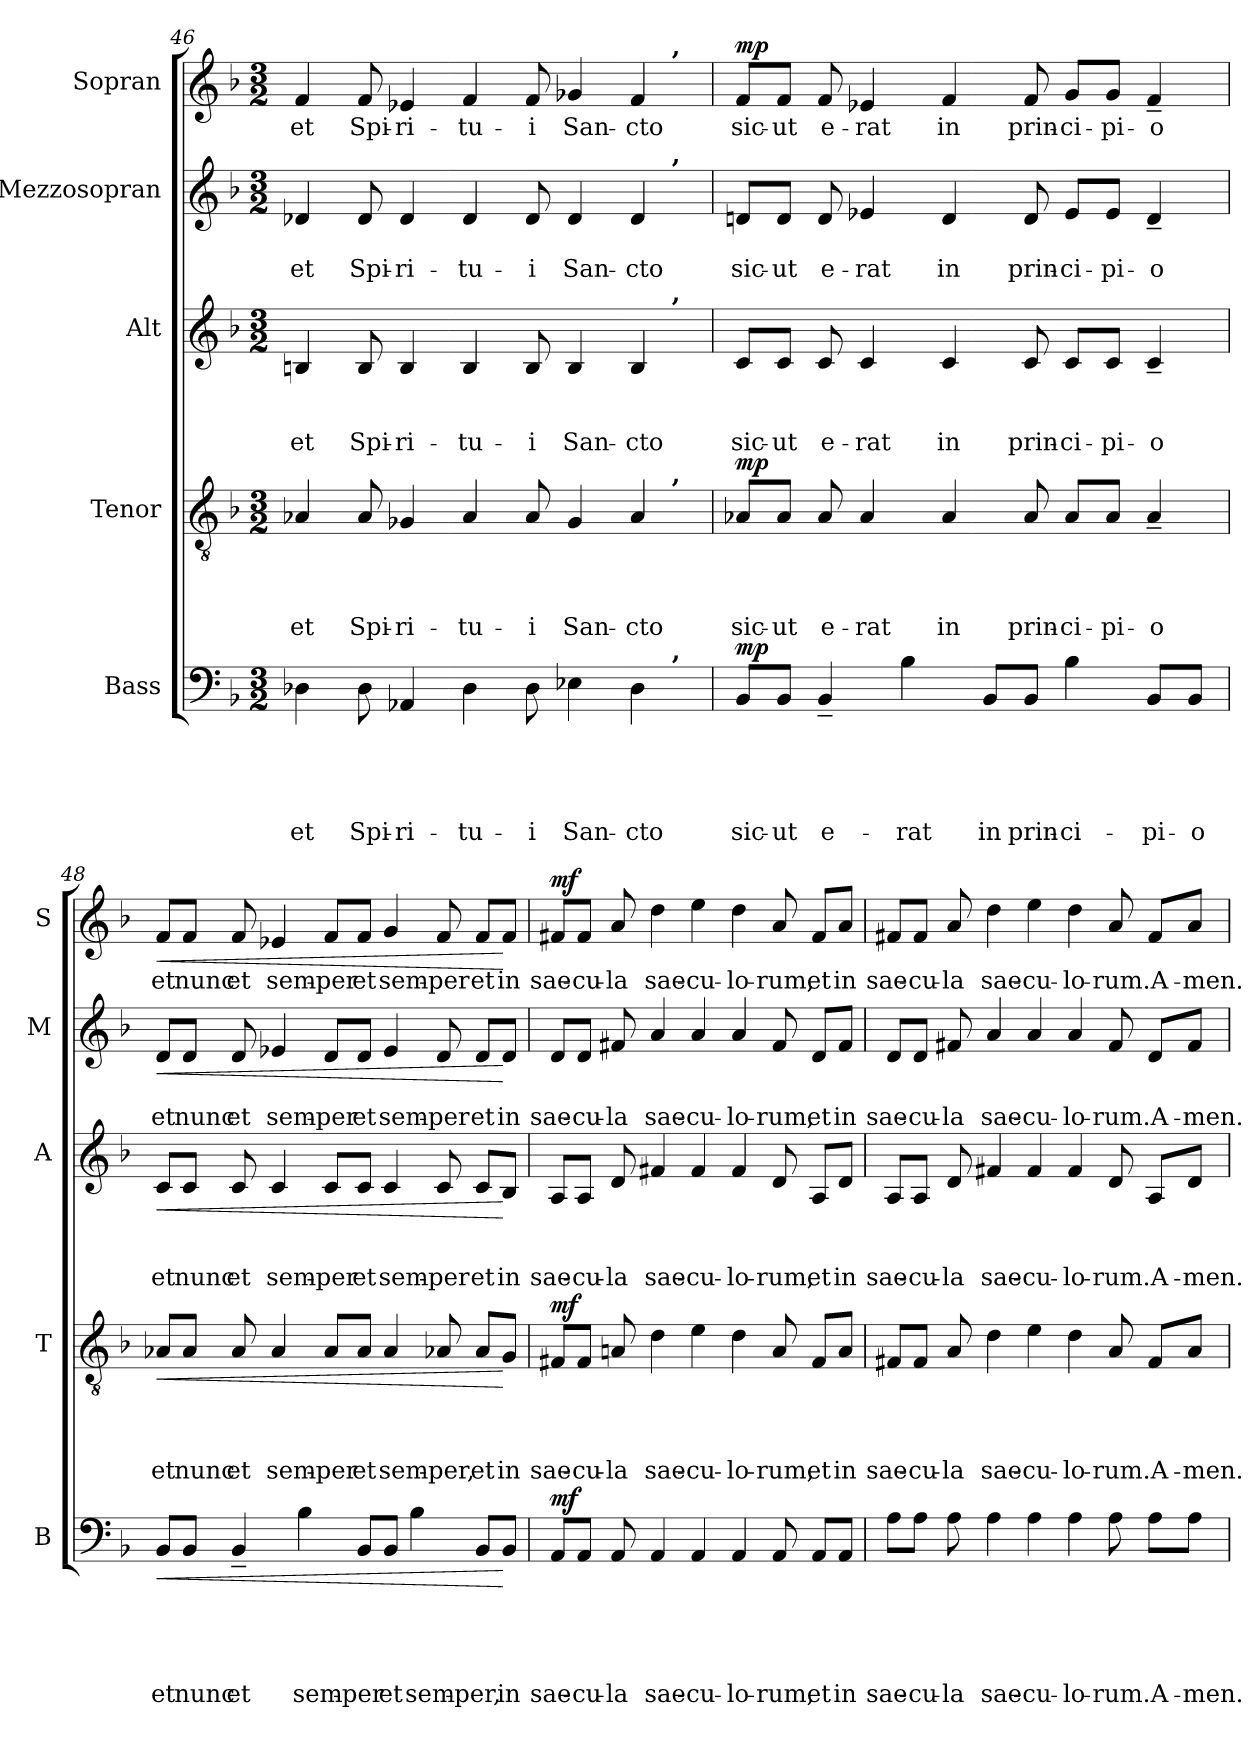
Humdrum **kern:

**kern	**text	**text	**text	**text	**text	**dynam	**kern	**text	**text	**text	**text	**dynam	**kern	**text	**text	**text	**dynam	**kern	**text	**text	**dynam	**kern	**text	**dynam
*part5	*part5	*part5	*part5	*part5	*part5	*part5	*part4	*part4	*part4	*part4	*part4	*part4	*part3	*part3	*part3	*part3	*part3	*part2	*part2	*part2	*part2	*part1	*part1	*part1
*staff5	*staff5	*staff5	*staff5	*staff5	*staff5	*staff5	*staff4	*staff4	*staff4	*staff4	*staff4	*staff4	*staff3	*staff3	*staff3	*staff3	*staff3	*staff2	*staff2	*staff2	*staff2	*staff1	*staff1	*staff1
*I"Bass	*	*	*	*	*	*	*I"Tenor	*	*	*	*	*	*I"Alt	*	*	*	*	*I"Mezzosopran	*	*	*	*I"Sopran	*	*
*I'B	*	*	*	*	*	*	*I'T	*	*	*	*	*	*I'A	*	*	*	*	*I'M	*	*	*	*I'S	*	*
*clefF4	*	*	*	*	*	*	*clefGv2	*	*	*	*	*	*clefG2	*	*	*	*	*clefG2	*	*	*	*clefG2	*	*
*k[b-]	*	*	*	*	*	*	*k[b-]	*	*	*	*	*	*k[b-]	*	*	*	*	*k[b-]	*	*	*	*k[b-]	*	*
*F:	*	*	*	*	*	*	*F:	*	*	*	*	*	*F:	*	*	*	*	*F:	*	*	*	*F:	*	*
*M3/2	*	*	*	*	*	*	*M3/2	*	*	*	*	*	*M3/2	*	*	*	*	*M3/2	*	*	*	*M3/2	*	*
=46	=46	=46	=46	=46	=46	=46	=46	=46	=46	=46	=46	=46	=46	=46	=46	=46	=46	=46	=46	=46	=46	=46	=46	=46
!	!	!	!	!	!LO:LY:b	!	!	!	!	!	!LO:LY:b	!	!	!	!	!LO:LY:b	!	!	!	!LO:LY:b	!	!	!LO:LY:b	!
*^	*	*	*	*	*	*	*^	*	*	*	*	*	*^	*	*	*	*	*^	*	*	*	*^	*	*
4D-X\	1ryy	.	.	.	.	et	.	4A-X/	1ryy	.	.	.	et	.	4Bn/	1ryy	.	.	et	.	4d-X/	1ryy	.	et	.	4f/	1ryy	et	.
!	!	!	!	!	!	!LO:LY:b	!	!	!	!	!	!	!LO:LY:b	!	!	!	!	!	!LO:LY:b	!	!	!	!	!LO:LY:b	!	!	!	!LO:LY:b	!
8D-\	.	.	.	.	.	Spi-	.	8A-/	.	.	.	.	Spi-	.	8B/	.	.	.	Spi-	.	8d-/	.	.	Spi-	.	8f/	.	Spi-	.
!	!	!	!	!	!	!LO:LY:b	!	!	!	!	!	!	!LO:LY:b	!	!	!	!	!	!LO:LY:b	!	!	!	!	!LO:LY:b	!	!	!	!LO:LY:b	!
4AA-X/	.	.	.	.	.	-ri-	.	4G-X/	.	.	.	.	-ri-	.	4B/	.	.	.	-ri-	.	4d-/	.	.	-ri-	.	4e-X/	.	-ri-	.
!	!	!	!	!	!	!LO:LY:b	!	!	!	!	!	!	!LO:LY:b	!	!	!	!	!	!LO:LY:b	!	!	!	!	!LO:LY:b	!	!	!	!LO:LY:b	!
4D-\	.	.	.	.	.	-tu-	.	4A-/	.	.	.	.	-tu-	.	4B/	.	.	.	-tu-	.	4d-/	.	.	-tu-	.	4f/	.	-tu-	.
!	!	!	!	!	!	!LO:LY:b	!	!	!	!	!	!	!LO:LY:b	!	!	!	!	!	!LO:LY:b	!	!	!	!	!LO:LY:b	!	!	!	!LO:LY:b	!
8D-\	.	.	.	.	.	-i	.	8A-/	.	.	.	.	-i	.	8B/	.	.	.	-i	.	8d-/	.	.	-i	.	8f/	.	-i	.
!	!	!	!	!	!	!LO:LY:b	!	!	!	!	!	!	!LO:LY:b	!	!	!	!	!	!LO:LY:b	!	!	!	!	!LO:LY:b	!	!	!	!LO:LY:b	!
4E-X\	4.ryy	.	.	.	.	San-	.	4G-/	4.ryy	.	.	.	San-	.	4B/	4.ryy	.	.	San-	.	4d-/	4.ryy	.	San-	.	4g-X/	4.ryy	San-	.
!	!	!	!	!	!	!LO:LY:b	!	!	!	!	!	!	!LO:LY:b	!	!	!	!	!	!LO:LY:b	!	!	!	!	!LO:LY:b	!	!	!	!LO:LY:b	!
4D-\	.	.	.	.	.	-cto	.	4A-/	.	.	.	.	-cto	.	4B/	.	.	.	-cto	.	4d-/	.	.	-cto	.	4f/	.	-cto	.
!	!	!	!	!	!	!	!	!	!	!	!	!	!	!	!	!	!	!	!	!	!	!	!	!	!	!	!LO:TX:a:B:t=,	!	!
!	!	!	!	!	!	!	!	!	!	!	!	!	!	!	!	!	!	!	!	!	!	!LO:TX:a:B:t=,	!	!	!	!	!	!	!
!	!	!	!	!	!	!	!	!	!	!	!	!	!	!	!	!LO:TX:a:B:t=,	!	!	!	!	!	!	!	!	!	!	!	!	!
!	!	!	!	!	!	!	!	!	!LO:TX:a:B:t=,	!	!	!	!	!	!	!	!	!	!	!	!	!	!	!	!	!	!	!	!
!	!LO:TX:a:B:t=,	!	!	!	!	!	!	!	!	!	!	!	!	!	!	!	!	!	!	!	!	!	!	!	!	!	!	!	!
.	8ryy	.	.	.	.	.	.	.	8ryy	.	.	.	.	.	.	8ryy	.	.	.	.	.	8ryy	.	.	.	.	8ryy	.	.
!!LO:PB:g=z
=47	=47	=47	=47	=47	=47	=47	=47	=47	=47	=47	=47	=47	=47	=47	=47	=47	=47	=47	=47	=47	=47	=47	=47	=47	=47	=47	=47	=47	=47
!	!	!	!	!	!	!LO:LY:b	!LO:DY:a	!	!	!	!	!	!LO:LY:b	!LO:DY:a	!	!	!	!	!LO:LY:b	!	!	!	!	!LO:LY:b	!LO:DY:a	!	!	!LO:LY:b	!
!	!	!	!	!	!	!	!	!	!	!	!	!	!	!	!	!	!	!	!	!	!	!	!	!	!LO:DY:n=1:b	!	!	!	!LO:DY:a
*v	*v	*	*	*	*	*	*	*	*	*	*	*	*	*	*v	*v	*	*	*	*	*v	*v	*	*	*	*v	*v	*	*
*	*	*	*	*	*	*	*v	*v	*	*	*	*	*	*	*	*	*	*	*	*	*	*	*	*	*
8BB-/L	.	.	.	.	sic-	mp	8A-X/L	.	.	.	sic-	mp	8c/L	.	.	sic-	.	8dn/L	.	sic-	mp mp	8f/L	sic-	mp
!	!	!	!	!	!LO:LY:b	!	!	!	!	!	!LO:LY:b	!	!	!	!	!LO:LY:b	!	!	!	!LO:LY:b	!	!	!LO:LY:b	!
8BB-/J	.	.	.	.	-ut	.	8A-/J	.	.	.	-ut	.	8c/J	.	.	-ut	.	8d/J	.	-ut	.	8f/J	-ut	.
!	!	!	!	!	!LO:LY:b	!	!	!	!	!	!LO:LY:b	!	!	!	!	!LO:LY:b	!	!	!	!LO:LY:b	!	!	!LO:LY:b	!
4BB-~</	.	.	.	.	e-	.	8A-/	.	.	.	e-	.	8c/	.	.	e-	.	8d/	.	e-	.	8f/	e-	.
!	!	!	!	!	!	!	!	!	!	!	!LO:LY:b	!	!	!	!	!LO:LY:b	!	!	!	!LO:LY:b	!	!	!LO:LY:b	!
.	.	.	.	.	.	.	4A-/	.	.	.	-rat	.	4c/	.	.	-rat	.	4e-X/	.	-rat	.	4e-X/	-rat	.
!	!	!	!	!	!LO:LY:b	!	!	!	!	!	!	!	!	!	!	!	!	!	!	!	!	!	!	!
4B-\	.	.	.	.	-rat	.	.	.	.	.	.	.	.	.	.	.	.	.	.	.	.	.	.	.
!	!	!	!	!	!	!	!	!	!	!	!LO:LY:b	!	!	!	!	!LO:LY:b	!	!	!	!LO:LY:b	!	!	!LO:LY:b	!
.	.	.	.	.	.	.	4A-/	.	.	.	in	.	4c/	.	.	in	.	4d/	.	in	.	4f/	in	.
!	!	!	!	!	!LO:LY:b	!	!	!	!	!	!	!	!	!	!	!	!	!	!	!	!	!	!	!
8BB-/L	.	.	.	.	in	.	.	.	.	.	.	.	.	.	.	.	.	.	.	.	.	.	.	.
!	!	!	!	!	!LO:LY:b	!	!	!	!	!	!LO:LY:b	!	!	!	!	!LO:LY:b	!	!	!	!LO:LY:b	!	!	!LO:LY:b	!
8BB-/J	.	.	.	.	prin-	.	8A-/	.	.	.	prin-	.	8c/	.	.	prin-	.	8d/	.	prin-	.	8f/	prin-	.
!	!	!	!	!	!LO:LY:b	!	!	!	!	!	!LO:LY:b	!	!	!	!	!LO:LY:b	!	!	!	!LO:LY:b	!	!	!LO:LY:b	!
4B-\	.	.	.	.	-ci-	.	8A-/L	.	.	.	-ci-	.	8c/L	.	.	-ci-	.	8e-/L	.	-ci-	.	8g/L	-ci-	.
!	!	!	!	!	!	!	!	!	!	!	!LO:LY:b	!	!	!	!	!LO:LY:b	!	!	!	!LO:LY:b	!	!	!LO:LY:b	!
.	.	.	.	.	.	.	8A-/J	.	.	.	-pi-	.	8c/J	.	.	-pi-	.	8e-/J	.	-pi-	.	8g/J	-pi-	.
!	!	!	!	!	!LO:LY:b	!	!	!	!	!	!LO:LY:b	!	!	!	!	!LO:LY:b	!	!	!	!LO:LY:b	!	!	!LO:LY:b	!
8BB-/L	.	.	.	.	-pi-	.	4A-~</	.	.	.	-o	.	4c~</	.	.	-o	.	4d~</	.	-o	.	4f~</	-o	.
!	!	!	!	!	!LO:LY:b	!	!	!	!	!	!	!	!	!	!	!	!	!	!	!	!	!	!	!
8BB-/J	.	.	.	.	-o	.	.	.	.	.	.	.	.	.	.	.	.	.	.	.	.	.	.	.
=48	=48	=48	=48	=48	=48	=48	=48	=48	=48	=48	=48	=48	=48	=48	=48	=48	=48	=48	=48	=48	=48	=48	=48	=48
!	!	!	!	!	!LO:LY:b	!LO:HP:b	!	!	!	!	!LO:LY:b	!LO:HP:b	!	!	!	!LO:LY:b	!LO:HP:b	!	!	!LO:LY:b	!LO:HP:b	!	!LO:LY:b	!LO:HP:b
8BB-/L	.	.	.	.	et	<	8A-X/L	.	.	.	et	<	8c/L	.	.	et	<	8d/L	.	et	<	8f/L	et	<
!	!	!	!	!	!LO:LY:b	!	!	!	!	!	!LO:LY:b	!	!	!	!	!LO:LY:b	!	!	!	!LO:LY:b	!	!	!LO:LY:b	!
8BB-/J	.	.	.	.	nunc	.	8A-/J	.	.	.	nunc	.	8c/J	.	.	nunc	.	8d/J	.	nunc	.	8f/J	nunc	.
!	!	!	!	!	!LO:LY:b	!	!	!	!	!	!LO:LY:b	!	!	!	!	!LO:LY:b	!	!	!	!LO:LY:b	!	!	!LO:LY:b	!
4BB-~</	.	.	.	.	et	.	8A-/	.	.	.	et	.	8c/	.	.	et	.	8d/	.	et	.	8f/	et	.
!	!	!	!	!	!	!	!	!	!	!	!LO:LY:b	!	!	!	!	!LO:LY:b	!	!	!	!LO:LY:b	!	!	!LO:LY:b	!
.	.	.	.	.	.	.	4A-/	.	.	.	sem-	.	4c/	.	.	sem-	.	4e-X/	.	sem-	.	4e-X/	sem-	.
!	!	!	!	!	!LO:LY:b	!	!	!	!	!	!	!	!	!	!	!	!	!	!	!	!	!	!	!
4B-\	.	.	.	.	sem-	.	.	.	.	.	.	.	.	.	.	.	.	.	.	.	.	.	.	.
!	!	!	!	!	!	!	!	!	!	!	!LO:LY:b	!	!	!	!	!LO:LY:b	!	!	!	!LO:LY:b	!	!	!LO:LY:b	!
.	.	.	.	.	.	.	8A-/L	.	.	.	-per	.	8c/L	.	.	-per	.	8d/L	.	-per	.	8f/L	-per	.
!	!	!	!	!	!LO:LY:b	!	!	!	!	!	!LO:LY:b	!	!	!	!	!LO:LY:b	!	!	!	!LO:LY:b	!	!	!LO:LY:b	!
8BB-/L	.	.	.	.	-per	.	8A-/J	.	.	.	et	.	8c/J	.	.	et	.	8d/J	.	et	.	8f/J	et	.
!	!	!	!	!	!LO:LY:b	!	!	!	!	!	!LO:LY:b	!	!	!	!	!LO:LY:b	!	!	!	!LO:LY:b	!	!	!LO:LY:b	!
8BB-/J	.	.	.	.	et	.	4A-/	.	.	.	sem-	.	4c/	.	.	sem-	.	4e-/	.	sem-	.	4g/	sem-	.
!	!	!	!	!	!LO:LY:b	!	!	!	!	!	!	!	!	!	!	!	!	!	!	!	!	!	!	!
4B-\	.	.	.	.	sem-	.	.	.	.	.	.	.	.	.	.	.	.	.	.	.	.	.	.	.
!	!	!	!	!	!	!	!	!	!	!	!LO:LY:b	!	!	!	!	!LO:LY:b	!	!	!	!LO:LY:b	!	!	!LO:LY:b	!
.	.	.	.	.	.	.	8A-X/	.	.	.	-per,	.	8c/	.	.	-per	.	8d/	.	-per	.	8f/	-per	.
!	!	!	!	!	!LO:LY:b	!	!	!	!	!	!LO:LY:b	!	!	!	!	!LO:LY:b	!	!	!	!LO:LY:b	!	!	!LO:LY:b	!
8BB-/L	.	.	.	.	-per,	.	8A-/L	.	.	.	et	.	8c/L	.	.	et	.	8d/L	.	et	.	8f/L	et	.
!	!	!	!	!	!LO:LY:b	!	!	!	!	!	!LO:LY:b	!	!	!	!	!LO:LY:b	!	!	!	!LO:LY:b	!	!	!LO:LY:b	!
8BB-/J	.	.	.	.	in	[	8G/J	.	.	.	in	[	8B-/J	.	.	in	[	8d/J	.	in	[	8f/J	in	[
!!LO:PB:g=z
=49	=49	=49	=49	=49	=49	=49	=49	=49	=49	=49	=49	=49	=49	=49	=49	=49	=49	=49	=49	=49	=49	=49	=49	=49
!	!	!	!	!	!LO:LY:b	!LO:DY:a	!	!	!	!	!LO:LY:b	!LO:DY:a	!	!	!	!LO:LY:b	!	!	!	!LO:LY:b	!LO:DY:a	!	!LO:LY:b	!
!	!	!	!	!	!	!	!	!	!	!	!	!	!	!	!	!	!	!	!	!	!LO:DY:n=1:b	!	!	!LO:DY:a
8AA/L	.	.	.	.	sae-	mf	8F#X/L	.	.	.	sae-	mf	8A/L	.	.	sae-	.	8d/L	.	sae-	mf mf	8f#X/L	sae-	mf
!	!	!	!	!	!LO:LY:b	!	!	!	!	!	!LO:LY:b	!	!	!	!	!LO:LY:b	!	!	!	!LO:LY:b	!	!	!LO:LY:b	!
8AA/J	.	.	.	.	-cu-	.	8F#/J	.	.	.	-cu-	.	8A/J	.	.	-cu-	.	8d/J	.	-cu-	.	8f#/J	-cu-	.
!	!	!	!	!	!LO:LY:b	!	!	!	!	!	!LO:LY:b	!	!	!	!	!LO:LY:b	!	!	!	!LO:LY:b	!	!	!LO:LY:b	!
8AA/	.	.	.	.	-la	.	8An/	.	.	.	-la	.	8d/	.	.	-la	.	8f#X/	.	-la	.	8a/	-la	.
!	!	!	!	!	!LO:LY:b	!	!	!	!	!	!LO:LY:b	!	!	!	!	!LO:LY:b	!	!	!	!LO:LY:b	!	!	!LO:LY:b	!
4AA/	.	.	.	.	sae-	.	4d\	.	.	.	sae-	.	4f#X/	.	.	sae-	.	4a/	.	sae-	.	4dd\	sae-	.
!	!	!	!	!	!LO:LY:b	!	!	!	!	!	!LO:LY:b	!	!	!	!	!LO:LY:b	!	!	!	!LO:LY:b	!	!	!LO:LY:b	!
4AA/	.	.	.	.	-cu-	.	4e\	.	.	.	-cu-	.	4f#/	.	.	-cu-	.	4a/	.	-cu-	.	4ee\	-cu-	.
!	!	!	!	!	!LO:LY:b	!	!	!	!	!	!LO:LY:b	!	!	!	!	!LO:LY:b	!	!	!	!LO:LY:b	!	!	!LO:LY:b	!
4AA/	.	.	.	.	-lo-	.	4d\	.	.	.	-lo-	.	4f#/	.	.	-lo-	.	4a/	.	-lo-	.	4dd\	-lo-	.
!	!	!	!	!	!LO:LY:b	!	!	!	!	!	!LO:LY:b	!	!	!	!	!LO:LY:b	!	!	!	!LO:LY:b	!	!	!LO:LY:b	!
8AA/	.	.	.	.	-rum,	.	8A/	.	.	.	-rum,	.	8d/	.	.	-rum,	.	8f#/	.	-rum,	.	8a/	-rum,	.
!	!	!	!	!	!LO:LY:b	!	!	!	!	!	!LO:LY:b	!	!	!	!	!LO:LY:b	!	!	!	!LO:LY:b	!	!	!LO:LY:b	!
8AA/L	.	.	.	.	et	.	8F#/L	.	.	.	et	.	8A/L	.	.	et	.	8d/L	.	et	.	8f#/L	et	.
!	!	!	!	!	!LO:LY:b	!	!	!	!	!	!LO:LY:b	!	!	!	!	!LO:LY:b	!	!	!	!LO:LY:b	!	!	!LO:LY:b	!
8AA/J	.	.	.	.	in	.	8A/J	.	.	.	in	.	8d/J	.	.	in	.	8f#/J	.	in	.	8a/J	in	.
=50	=50	=50	=50	=50	=50	=50	=50	=50	=50	=50	=50	=50	=50	=50	=50	=50	=50	=50	=50	=50	=50	=50	=50	=50
!	!	!	!	!	!LO:LY:b	!	!	!	!	!	!LO:LY:b	!	!	!	!	!LO:LY:b	!	!	!	!LO:LY:b	!	!	!LO:LY:b	!
8A\L	.	.	.	.	sae-	.	8F#X/L	.	.	.	sae-	.	8A/L	.	.	sae-	.	8d/L	.	sae-	.	8f#X/L	sae-	.
!	!	!	!	!	!LO:LY:b	!	!	!	!	!	!LO:LY:b	!	!	!	!	!LO:LY:b	!	!	!	!LO:LY:b	!	!	!LO:LY:b	!
8A\J	.	.	.	.	-cu-	.	8F#/J	.	.	.	-cu-	.	8A/J	.	.	-cu-	.	8d/J	.	-cu-	.	8f#/J	-cu-	.
!	!	!	!	!	!LO:LY:b	!	!	!	!	!	!LO:LY:b	!	!	!	!	!LO:LY:b	!	!	!	!LO:LY:b	!	!	!LO:LY:b	!
8A\	.	.	.	.	-la	.	8A/	.	.	.	-la	.	8d/	.	.	-la	.	8f#X/	.	-la	.	8a/	-la	.
!	!	!	!	!	!LO:LY:b	!	!	!	!	!	!LO:LY:b	!	!	!	!	!LO:LY:b	!	!	!	!LO:LY:b	!	!	!LO:LY:b	!
4A\	.	.	.	.	sae-	.	4d\	.	.	.	sae-	.	4f#X/	.	.	sae-	.	4a/	.	sae-	.	4dd\	sae-	.
!	!	!	!	!	!LO:LY:b	!	!	!	!	!	!LO:LY:b	!	!	!	!	!LO:LY:b	!	!	!	!LO:LY:b	!	!	!LO:LY:b	!
4A\	.	.	.	.	-cu-	.	4e\	.	.	.	-cu-	.	4f#/	.	.	-cu-	.	4a/	.	-cu-	.	4ee\	-cu-	.
!	!	!	!	!	!LO:LY:b	!	!	!	!	!	!LO:LY:b	!	!	!	!	!LO:LY:b	!	!	!	!LO:LY:b	!	!	!LO:LY:b	!
4A\	.	.	.	.	-lo-	.	4d\	.	.	.	-lo-	.	4f#/	.	.	-lo-	.	4a/	.	-lo-	.	4dd\	-lo-	.
!	!	!	!	!	!LO:LY:b	!	!	!	!	!	!LO:LY:b	!	!	!	!	!LO:LY:b	!	!	!	!LO:LY:b	!	!	!LO:LY:b	!
8A\	.	.	.	.	-rum.	.	8A/	.	.	.	-rum.	.	8d/	.	.	-rum.	.	8f#/	.	-rum.	.	8a/	-rum.	.
!	!	!	!	!	!LO:LY:b	!	!	!	!	!	!LO:LY:b	!	!	!	!	!LO:LY:b	!	!	!	!LO:LY:b	!	!	!LO:LY:b	!
8A\L	.	.	.	.	A-	.	8F#/L	.	.	.	A-	.	8A/L	.	.	A-	.	8d/L	.	A-	.	8f#/L	A-	.
!	!	!	!	!	!LO:LY:b	!	!	!	!	!	!LO:LY:b	!	!	!	!	!LO:LY:b	!	!	!	!LO:LY:b	!	!	!LO:LY:b	!
8A\J	.	.	.	.	-men.	.	8A/J	.	.	.	-men.	.	8d/J	.	.	-men.	.	8f#/J	.	-men.	.	8a/J	-men.	.
=	=	=	=	=	=	=	=	=	=	=	=	=	=	=	=	=	=	=	=	=	=	=	=	=
*-	*-	*-	*-	*-	*-	*-	*-	*-	*-	*-	*-	*-	*-	*-	*-	*-	*-	*-	*-	*-	*-	*-	*-	*-
